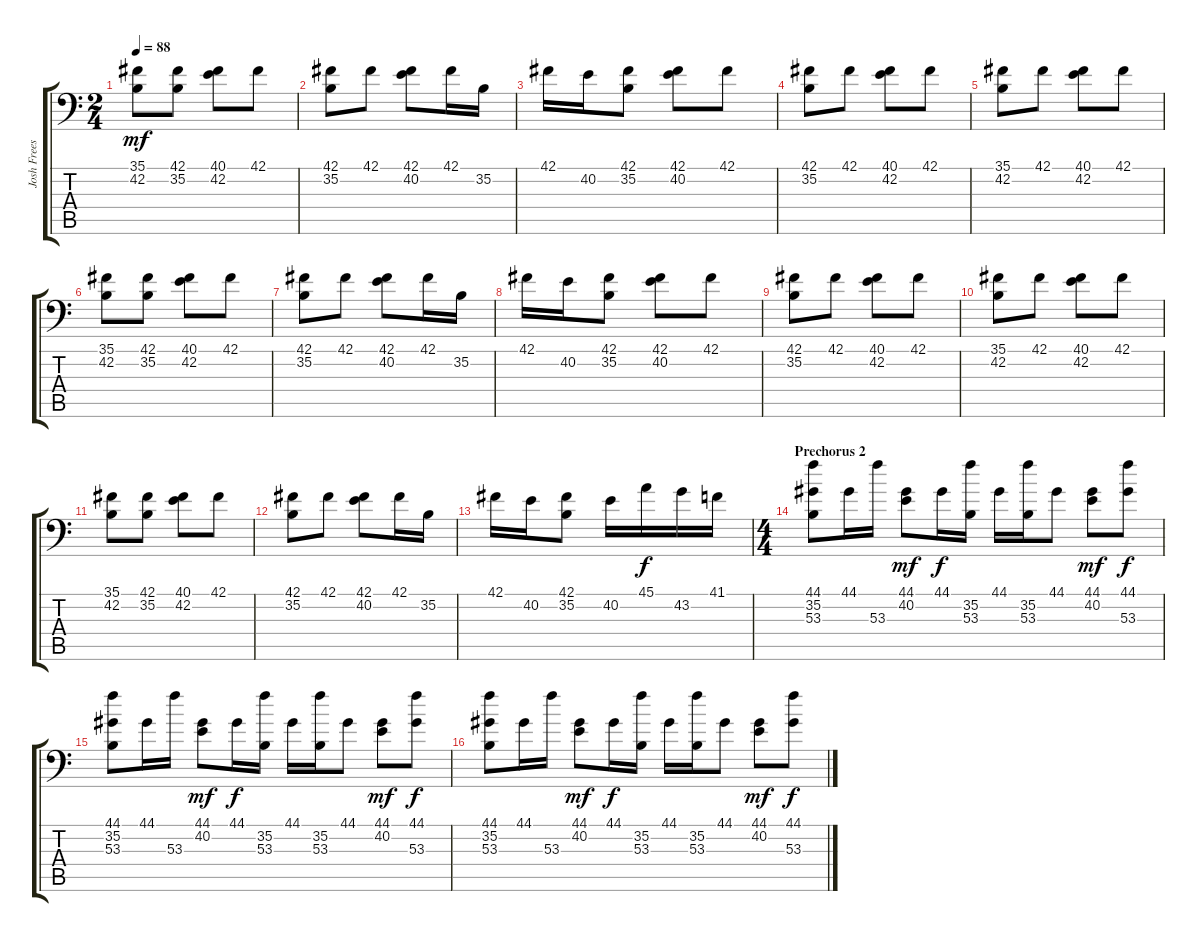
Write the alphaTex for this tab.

\track ("Josh Freese - Drums" "Josh Frees") {instrument acousticgrandpiano}
\staff {score tabs}
\tuning (C-1 C-1 C-1 C-1 C-1 C-1) {hide}
\ts (2 4)
\tempo 88
\clef f4
\ks c
(35.1 42.2).8{dy mf} (42.1 35.2).8 (40.1 42.2).8 42.1.8 |
(42.1 35.2).8 42.1.8 (42.1 40.2).8 42.1.16 35.2.16 |
42.1.16 40.2.16 (42.1 35.2).8 (42.1 40.2).8 42.1.8 |
(42.1 35.2).8 42.1.8 (40.1 42.2).8 42.1.8 |
(35.1 42.2).8 42.1.8 (40.1 42.2).8 42.1.8 |
(35.1 42.2).8 (42.1 35.2).8 (40.1 42.2).8 42.1.8 |
(42.1 35.2).8 42.1.8 (42.1 40.2).8 42.1.16 35.2.16 |
42.1.16 40.2.16 (42.1 35.2).8 (42.1 40.2).8 42.1.8 |
(42.1 35.2).8 42.1.8 (40.1 42.2).8 42.1.8 |
(35.1 42.2).8 42.1.8 (40.1 42.2).8 42.1.8 |
(35.1 42.2).8 (42.1 35.2).8 (40.1 42.2).8 42.1.8 |
(42.1 35.2).8 42.1.8 (42.1 40.2).8 42.1.16 35.2.16 |
42.1.16 40.2.16 (42.1 35.2).8 40.2.16 45.1.16{dy f} 43.2.16 41.1.16 |
\ts (4 4)
\section ("" "Prechorus 2")
(44.1 35.2 53.3).8 44.1.16 53.3.16 (44.1 40.2).8{dy mf} 44.1.16{dy f} (35.2 53.3).16 44.1.16 (35.2 53.3).16 44.1.8 (44.1 40.2).8{dy mf} (44.1 53.3).8{dy f} |
(44.1 35.2 53.3).8 44.1.16 53.3.16 (44.1 40.2).8{dy mf} 44.1.16{dy f} (35.2 53.3).16 44.1.16 (35.2 53.3).16 44.1.8 (44.1 40.2).8{dy mf} (44.1 53.3).8{dy f} |
(44.1 35.2 53.3).8 44.1.16 53.3.16 (44.1 40.2).8{dy mf} 44.1.16{dy f} (35.2 53.3).16 44.1.16 (35.2 53.3).16 44.1.8 (44.1 40.2).8{dy mf} (44.1 53.3).8{dy f}
